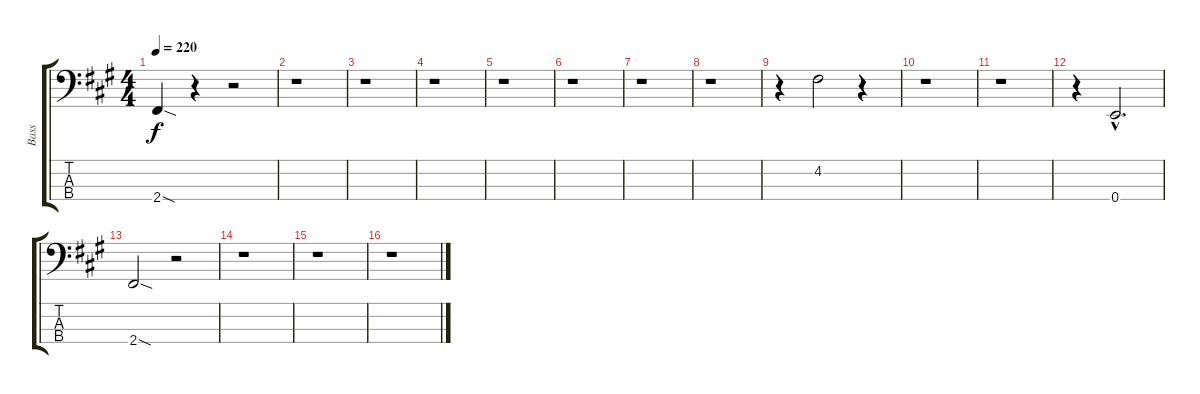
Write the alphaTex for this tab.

\track ("Bass" "Bass") {instrument slapbass1}
\staff {score tabs}
\tuning (G2 D2 A1 E1) {hide}
\ts (4 4)
\tempo 220
\clef f4
\ks a
2.4{sod}.4{dy f} r.4 r.2 |
r.1 |
r.1 |
r.1 |
r.1 |
r.1 |
r.1 |
r.1 |
r.4 4.2.2 r.4 |
r.1 |
r.1 |
r.4 0.4{hac}.2{d} |
2.4{sod}.2 r.2 |
r.1 |
r.1 |
r.1
